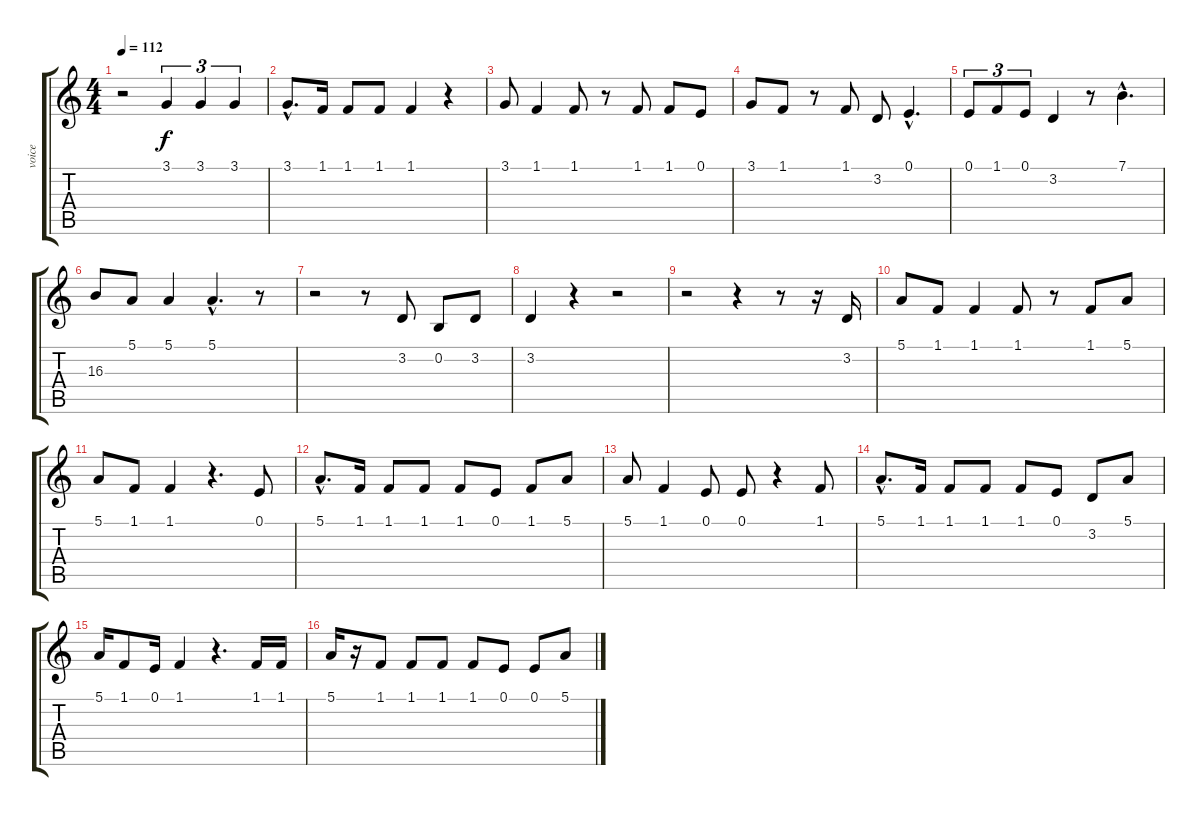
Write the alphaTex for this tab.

\track ("voice" "voice") {instrument bassoon}
\staff {score tabs}
\tuning (E4 B3 G3 D3 A2 E2) {hide}
\ts (4 4)
\tempo 112
\clef g2
\ks c
r.2{dy f} 3.1.4{tu (3 2)} 3.1.4{tu (3 2)} 3.1.4{tu (3 2)} |
3.1{hac}.8{d} 1.1.16 1.1.8 1.1.8 1.1.4 r.4 |
3.1.8 1.1.4 1.1.8 r.8 1.1.8 1.1.8 0.1.8 |
3.1.8 1.1.8 r.8 1.1.8 3.2.8 0.1{hac}.4{d} |
0.1.8{tu (3 2)} 1.1.8{tu (3 2)} 0.1.8{tu (3 2)} 3.2.4 r.8 7.1{hac}.4{d} |
16.3.8 5.1.8 5.1.4 5.1{hac}.4{d} r.8 |
r.2 r.8 3.2.8 0.2.8 3.2.8 |
3.2.4 r.4 r.2 |
r.2 r.4 r.8 r.16 3.2.16 |
5.1.8 1.1.8 1.1.4 1.1.8 r.8 1.1.8 5.1.8 |
5.1.8 1.1.8 1.1.4 r.4{d} 0.1.8 |
5.1{hac}.8{d} 1.1.16 1.1.8 1.1.8 1.1.8 0.1.8 1.1.8 5.1.8 |
5.1.8 1.1.4 0.1.8 0.1.8 r.4 1.1.8 |
5.1{hac}.8{d} 1.1.16 1.1.8 1.1.8 1.1.8 0.1.8 3.2.8 5.1.8 |
5.1.16 1.1.8 0.1.16 1.1.4 r.4{d} 1.1.16 1.1.16 |
5.1.16 r.16 1.1.8 1.1.8 1.1.8 1.1.8 0.1.8 0.1.8 5.1.8
